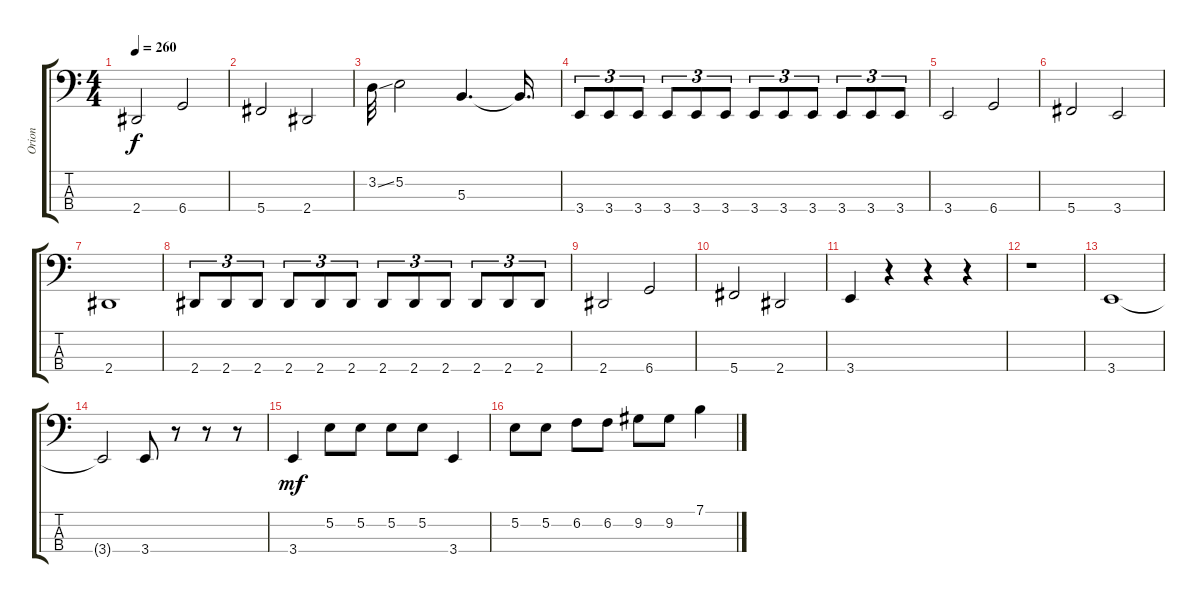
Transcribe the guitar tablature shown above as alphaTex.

\track ("Orion" "Orion") {instrument electricbassfinger}
\staff {score tabs}
\tuning (E2 B1 Gb1 Db1) {hide}
\ts (4 4)
\tempo 260
\clef f4
\ks c
2.4.2{dy f} 6.4.2 |
5.4.2 2.4.2 |
3.2{ss}.32 5.2.2 5.3.4{d} 5.3{t}.16{d} |
3.4.8{tu (3 2)} 3.4.8{tu (3 2)} 3.4.8{tu (3 2)} 3.4.8{tu (3 2)} 3.4.8{tu (3 2)} 3.4.8{tu (3 2)} 3.4.8{tu (3 2)} 3.4.8{tu (3 2)} 3.4.8{tu (3 2)} 3.4.8{tu (3 2)} 3.4.8{tu (3 2)} 3.4.8{tu (3 2)} |
3.4.2 6.4.2 |
5.4.2 3.4.2 |
2.4.1 |
2.4.8{tu (3 2)} 2.4.8{tu (3 2)} 2.4.8{tu (3 2)} 2.4.8{tu (3 2)} 2.4.8{tu (3 2)} 2.4.8{tu (3 2)} 2.4.8{tu (3 2)} 2.4.8{tu (3 2)} 2.4.8{tu (3 2)} 2.4.8{tu (3 2)} 2.4.8{tu (3 2)} 2.4.8{tu (3 2)} |
2.4.2 6.4.2 |
5.4.2 2.4.2 |
3.4.4 r.4 r.4 r.4 |
r.1 |
3.4.1 |
3.4{t}.2 3.4.8 r.8 r.8 r.8 |
3.4.4{dy mf} 5.2.8 5.2.8 5.2.8 5.2.8 3.4.4 |
5.2.8 5.2.8 6.2.8 6.2.8 9.2.8 9.2.8 7.1.4
